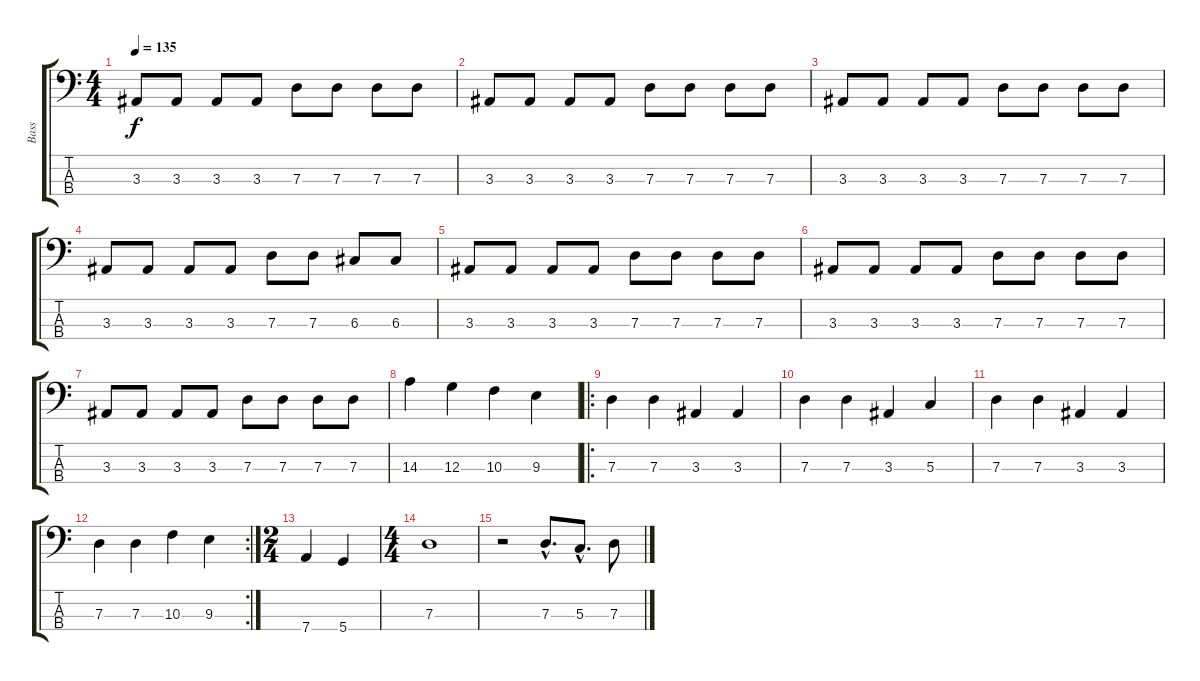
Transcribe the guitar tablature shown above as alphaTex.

\track ("Bass" "Bass") {instrument electricbassfinger}
\staff {score tabs}
\tuning (F2 C2 G1 D1) {hide}
\ts (4 4)
\tempo 135
\clef f4
\ks c
3.3.8{dy f} 3.3.8 3.3.8 3.3.8 7.3.8 7.3.8 7.3.8 7.3.8 |
3.3.8 3.3.8 3.3.8 3.3.8 7.3.8 7.3.8 7.3.8 7.3.8 |
3.3.8 3.3.8 3.3.8 3.3.8 7.3.8 7.3.8 7.3.8 7.3.8 |
3.3.8 3.3.8 3.3.8 3.3.8 7.3.8 7.3.8 6.3.8 6.3.8 |
3.3.8 3.3.8 3.3.8 3.3.8 7.3.8 7.3.8 7.3.8 7.3.8 |
3.3.8 3.3.8 3.3.8 3.3.8 7.3.8 7.3.8 7.3.8 7.3.8 |
3.3.8 3.3.8 3.3.8 3.3.8 7.3.8 7.3.8 7.3.8 7.3.8 |
14.3.4 12.3.4 10.3.4 9.3.4 |
\ro
7.3.4 7.3.4 3.3.4 3.3.4 |
7.3.4 7.3.4 3.3.4 5.3.4 |
7.3.4 7.3.4 3.3.4 3.3.4 |
\rc 2
7.3.4 7.3.4 10.3.4 9.3.4 |
\ts (2 4)
7.4.4 5.4.4 |
\ts (4 4)
7.3.1 |
r.2 7.3{hac}.8{d} 5.3{hac}.8{d} 7.3.8
